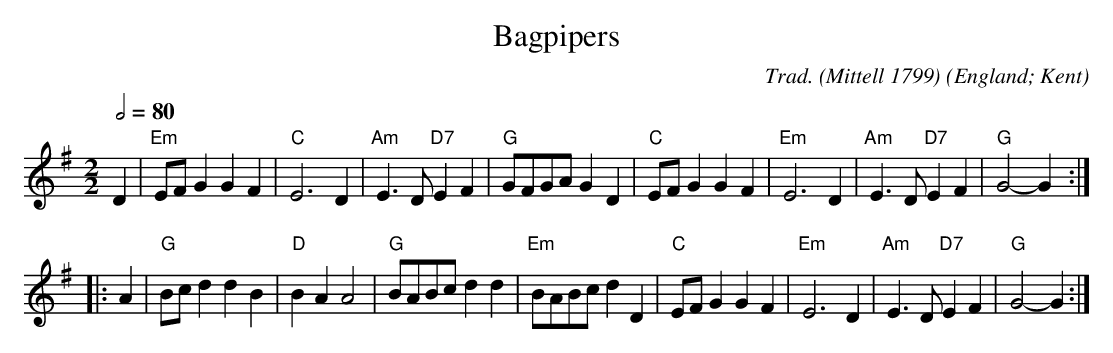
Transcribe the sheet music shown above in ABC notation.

X:1
T:Bagpipers
C:Trad. (Mittell 1799)
O:England; Kent
M:2/2
L:1/4
Q:1/2=80
K:G
D|"Em"E/2F/2G GF|"C"E3D|"Am"E>D"D7"EF|"G"G/2F/2G/2A/2 GD|"C"E/2F/2G GF|"Em"E3D|"Am"E>D"D7"EF|"G"G2-G:|
|:A|"G"B/2c/2d dB|"D"BA A2|"G"B/2A/2B/2c/2 dd|"Em"B/2A/2B/2c/2 d D|"C"E/2F/2G GF|"Em"E3D|"Am"E>D"D7"EF|"G"G2-G:|
